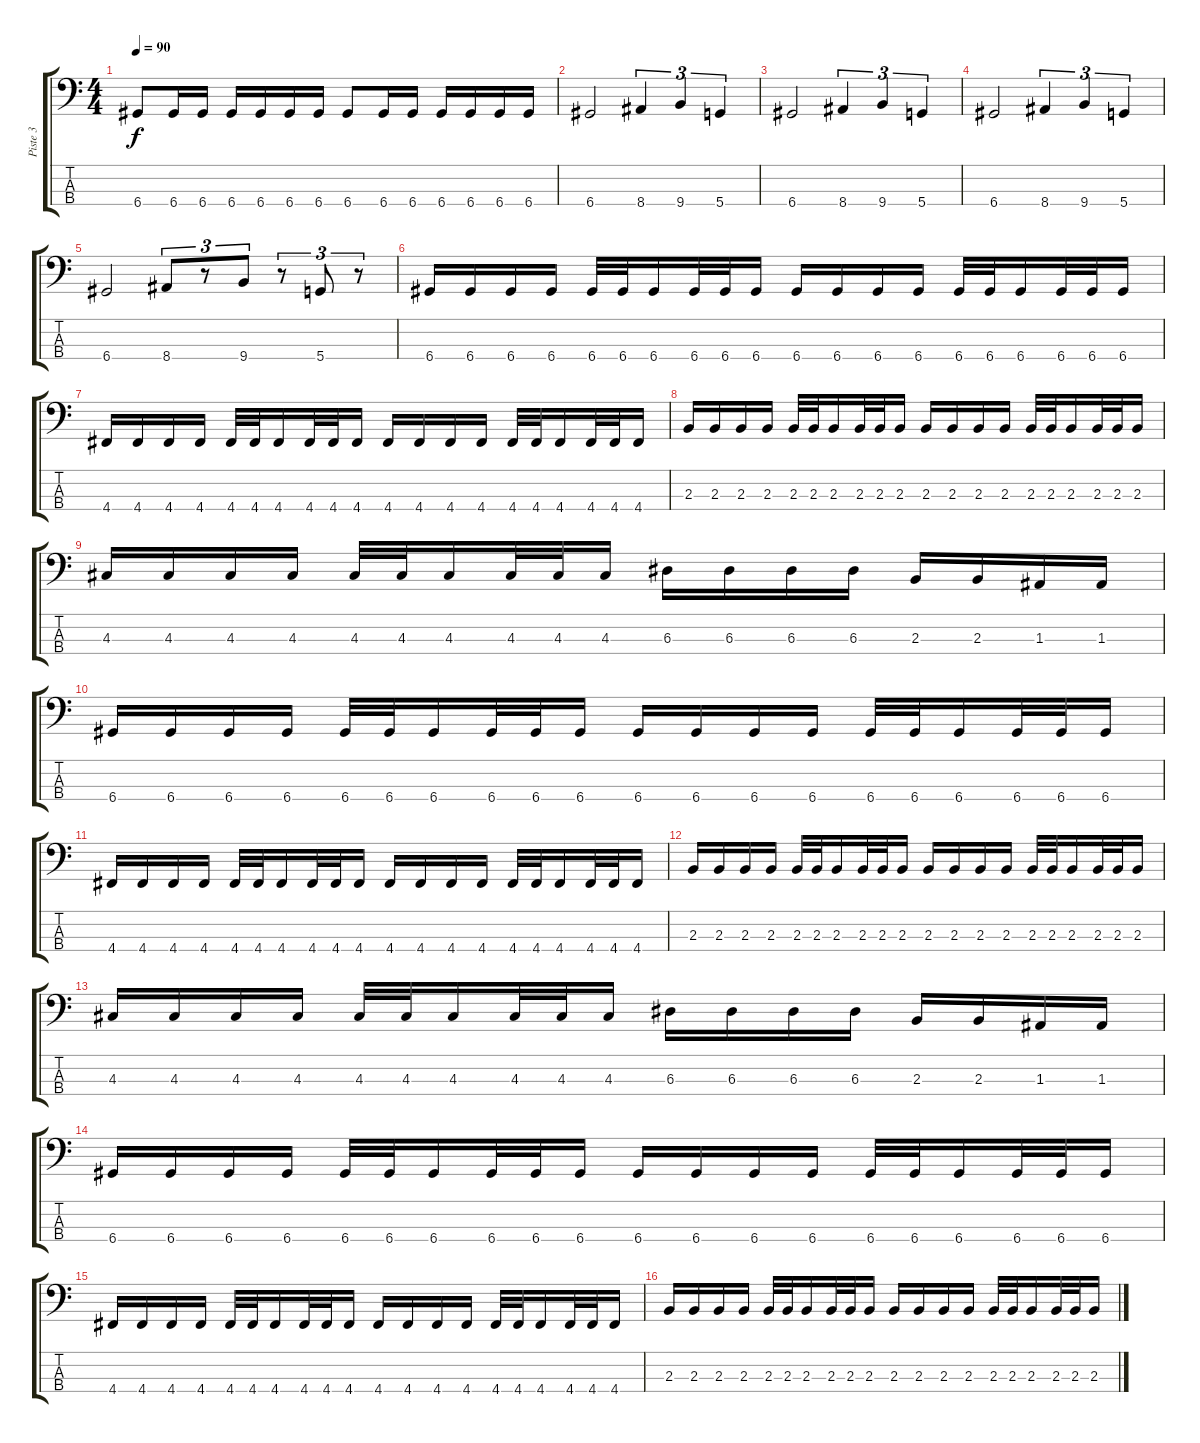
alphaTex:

\track ("Piste 3" "Piste 3") {instrument electricbassfinger}
\staff {score tabs}
\tuning (G2 D2 A1 D1) {hide}
\ts (4 4)
\tempo 90
\clef f4
\ks c
6.4.8{dy f} 6.4.16 6.4.16 6.4.16 6.4.16 6.4.16 6.4.16 6.4.8 6.4.16 6.4.16 6.4.16 6.4.16 6.4.16 6.4.16 |
6.4.2 8.4.4{tu (3 2)} 9.4.4{tu (3 2)} 5.4.4{tu (3 2)} |
6.4.2 8.4.4{tu (3 2)} 9.4.4{tu (3 2)} 5.4.4{tu (3 2)} |
6.4.2 8.4.4{tu (3 2)} 9.4.4{tu (3 2)} 5.4.4{tu (3 2)} |
6.4.2 8.4.8{tu (3 2)} r.8{tu (3 2)} 9.4.8{tu (3 2)} r.8{tu (3 2)} 5.4.8{tu (3 2)} r.8{tu (3 2)} |
6.4.16 6.4.16 6.4.16 6.4.16 6.4.32 6.4.32 6.4.16 6.4.32 6.4.32 6.4.16 6.4.16 6.4.16 6.4.16 6.4.16 6.4.32 6.4.32 6.4.16 6.4.32 6.4.32 6.4.16 |
4.4.16 4.4.16 4.4.16 4.4.16 4.4.32 4.4.32 4.4.16 4.4.32 4.4.32 4.4.16 4.4.16 4.4.16 4.4.16 4.4.16 4.4.32 4.4.32 4.4.16 4.4.32 4.4.32 4.4.16 |
2.3.16 2.3.16 2.3.16 2.3.16 2.3.32 2.3.32 2.3.16 2.3.32 2.3.32 2.3.16 2.3.16 2.3.16 2.3.16 2.3.16 2.3.32 2.3.32 2.3.16 2.3.32 2.3.32 2.3.16 |
4.3.16 4.3.16 4.3.16 4.3.16 4.3.32 4.3.32 4.3.16 4.3.32 4.3.32 4.3.16 6.3.16 6.3.16 6.3.16 6.3.16 2.3.16 2.3.16 1.3.16 1.3.16 |
6.4.16 6.4.16 6.4.16 6.4.16 6.4.32 6.4.32 6.4.16 6.4.32 6.4.32 6.4.16 6.4.16 6.4.16 6.4.16 6.4.16 6.4.32 6.4.32 6.4.16 6.4.32 6.4.32 6.4.16 |
4.4.16 4.4.16 4.4.16 4.4.16 4.4.32 4.4.32 4.4.16 4.4.32 4.4.32 4.4.16 4.4.16 4.4.16 4.4.16 4.4.16 4.4.32 4.4.32 4.4.16 4.4.32 4.4.32 4.4.16 |
2.3.16 2.3.16 2.3.16 2.3.16 2.3.32 2.3.32 2.3.16 2.3.32 2.3.32 2.3.16 2.3.16 2.3.16 2.3.16 2.3.16 2.3.32 2.3.32 2.3.16 2.3.32 2.3.32 2.3.16 |
4.3.16 4.3.16 4.3.16 4.3.16 4.3.32 4.3.32 4.3.16 4.3.32 4.3.32 4.3.16 6.3.16 6.3.16 6.3.16 6.3.16 2.3.16 2.3.16 1.3.16 1.3.16 |
6.4.16 6.4.16 6.4.16 6.4.16 6.4.32 6.4.32 6.4.16 6.4.32 6.4.32 6.4.16 6.4.16 6.4.16 6.4.16 6.4.16 6.4.32 6.4.32 6.4.16 6.4.32 6.4.32 6.4.16 |
4.4.16 4.4.16 4.4.16 4.4.16 4.4.32 4.4.32 4.4.16 4.4.32 4.4.32 4.4.16 4.4.16 4.4.16 4.4.16 4.4.16 4.4.32 4.4.32 4.4.16 4.4.32 4.4.32 4.4.16 |
2.3.16 2.3.16 2.3.16 2.3.16 2.3.32 2.3.32 2.3.16 2.3.32 2.3.32 2.3.16 2.3.16 2.3.16 2.3.16 2.3.16 2.3.32 2.3.32 2.3.16 2.3.32 2.3.32 2.3.16
